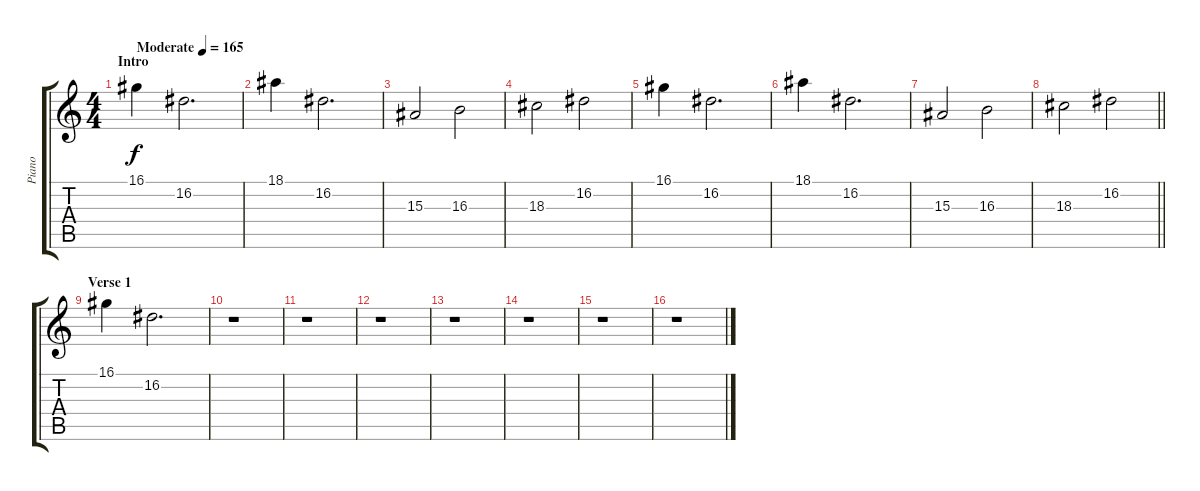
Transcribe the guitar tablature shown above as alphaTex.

\track ("Piano" "Piano") {instrument brightacousticpiano}
\staff {score tabs}
\tuning (E4 B3 G3 D3 A2 E2) {hide}
\ts (4 4)
\section ("" "Intro")
\tempo (165 "Moderate")
\clef g2
\ks c
16.1.4{dy f instrument brightacousticpiano} 16.2.2{d} |
18.1.4 16.2.2{d} |
15.3.2 16.3.2 |
18.3.2 16.2.2 |
16.1.4 16.2.2{d} |
18.1.4 16.2.2{d} |
15.3.2 16.3.2 |
\barLineRight lightlight
18.3.2 16.2.2 |
\section ("" "Verse 1")
16.1.4 16.2.2{d} |
r.1 |
r.1 |
r.1 |
r.1 |
r.1 |
r.1 |
r.1
